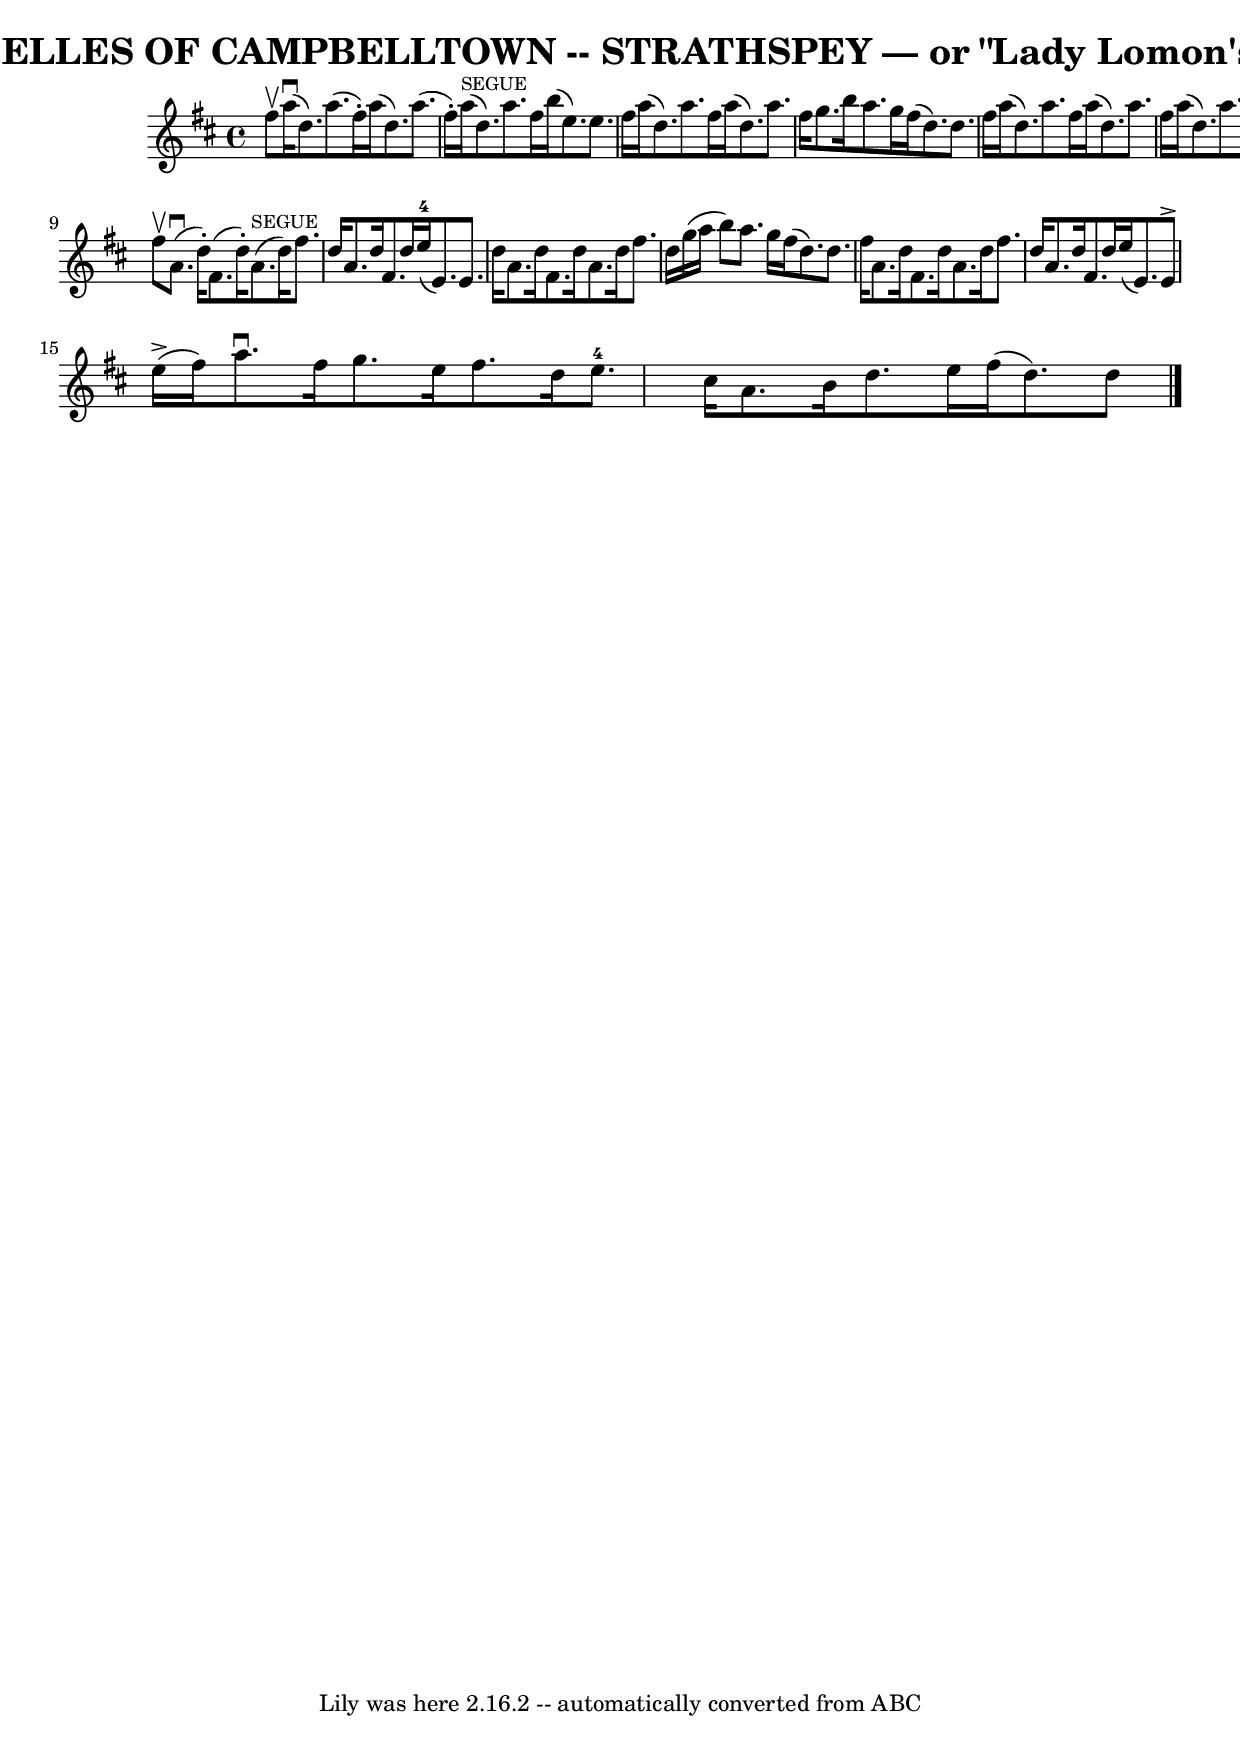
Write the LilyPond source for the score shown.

\version "2.16.2"
\include "Mammoth.ily"
\header {
  %% book = "Ryan's Mammoth Collection of Fiddle Tunes"
  crossRefNumber = "1"
  footnotes = ""
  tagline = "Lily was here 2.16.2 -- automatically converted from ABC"
  title = "BELLES OF CAMPBELLTOWN -- STRATHSPEY — or \"Lady Lomon's\""

}
voicedefault =  {


  \override Staff.TimeSignature #'style = #'C
  \time 4/4 % %slurgraces 1
  
  \key d \major
  fis''8^\upbow   |
  a''16 (^\downbow d''8.)   
  a''8. (fis''16 -.) a''16 (d''8.) a''8. (fis''16 -.)   
  |
  a''16^\segue(d''8.) a''8. fis''16 b''16 (e''8.  
  -) e''8. fis''16    |
  a''16 (d''8.) a''8. fis''16    
  a''16 (d''8.) a''8. fis''16    |
  g''8. b''16 a''8.    
  g''16 fis''16 (d''8.) d''8. fis''16    |
  a''16 (
  d''8.) a''8. fis''16 a''16 (d''8.) a''8. fis''16    
  |
  a''16 (d''8.) a''8. fis''16 b''16 (e''8.)   
  e''8. fis''16    |
  a''16 (d''8.) a''8. fis''16    
  a''16 (d''8.) a''8. fis''16    |
  g''8. b''16 a''8.    
  g''16 fis''16 (d''8.) d''8    \bar "|." fis''8^\upbow   
  |
  a'8. (^\downbow d''16 -.) fis'8. (d''16 -.) a'8. 
  ^\segue(d''16) fis''8. d''16    |
  a'8. d''16 fis'8.  
  d''16 e''16-4(e'8.) e'8. d''16    |
  a'8.    
  d''16 fis'8. d''16 a'8. d''16 fis''8. d''16    |
  
  g''16 (a''16 b''8) a''8. g''16 fis''16 (d''8.) d''8.   
  fis''16    |
  a'8. d''16 fis'8. d''16 a'8. d''16    
  fis''8. d''16    |
  a'8. d''16 fis'8. d''16 e''16 (
  e'8.) e'8^\accent e''16 (^\accent fis''16)   |
  a''8. 
  ^\downbow fis''16 g''8. e''16 fis''8. d''16 e''8.-4   
  cis''16    |
  a'8. b'16 d''8. e''16 fis''16 (d''8.)   
  d''8    \bar "|."   

}

\score{
  <<

    \context Staff="default"
    {
      \voicedefault 
      
    }

  >>
  \layout {
    
  }
  \midi {
  }

}
